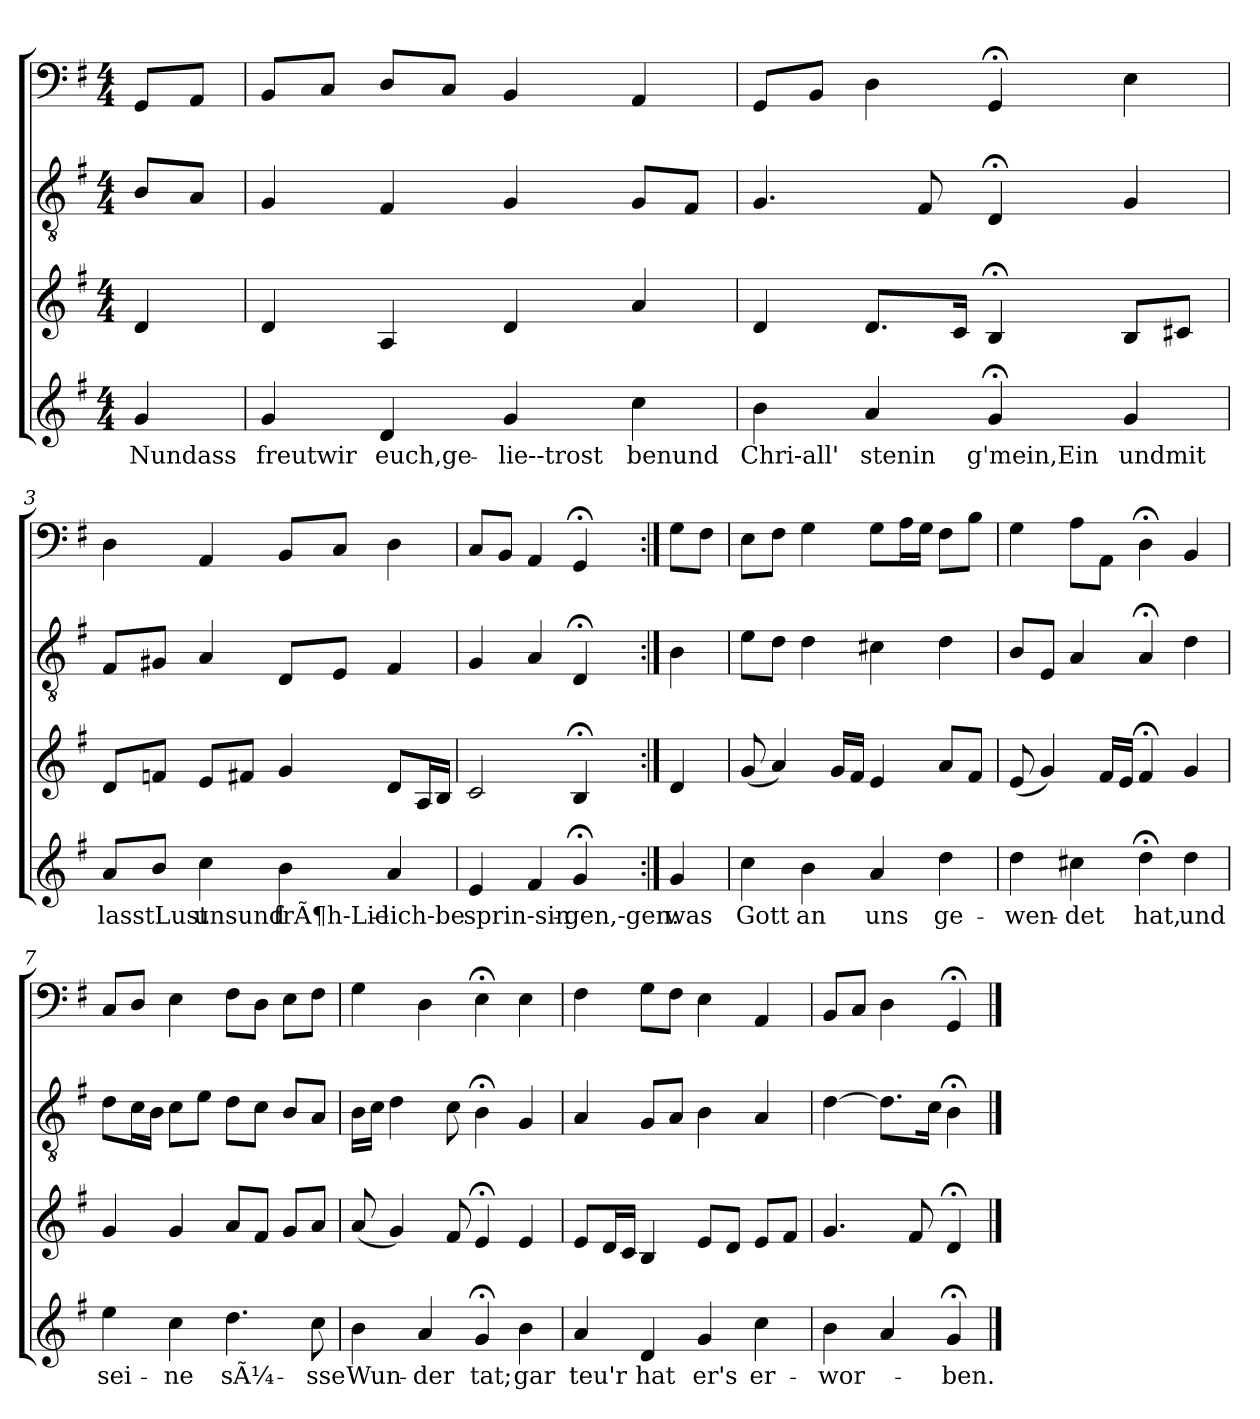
**kern	**text	**kern	**kern	**kern
*part4	*part4	*part3	*part2	*part1
*staff4	*staff4	*staff3	*staff2	*staff1
*clefG2	*	*clefG2	*clefGv2	*clefF4
*k[f#]	*	*k[f#]	*k[f#]	*k[f#]
*G:	*	*G:	*G:	*G:
*M4/4	*	*M4/4	*M4/4	*M4/4
=	=	=	=	=
4g	Nundass	4d	8BL	8GGL
.	.	.	8AJ	8AAJ
=1	=1	=1	=1	=1
4g	freutwir	4d	4G	8BBL
.	.	.	.	8CJ
4d	euch,ge-	4A	4F#	8DL
.	.	.	.	8CJ
4g	lie--trost	4d	4G	4BB
4cc	-benund	4a	8GL	4AA
.	.	.	8F#J	.
=2	=2	=2	=2	=2
4b	Chri-all'	4d	4.G	8GGL
.	.	.	.	8BBJ
4a	-stenin	8.dL	.	4D
.	.	.	8F#	.
.	.	16cJk	.	.
4g;<	g'mein,Ein	4B;<	4D;<	4GG;<
4g	undmit	8BL	4G	4E
.	.	8c#XJ	.	.
=3	=3	=3	=3	=3
8aL	lasstLust	8dL	8F#L	4D
8bJ	.	8fnJ	8G#XJ	.
4cc	unsund	8eL	4A	4AA
.	.	8f#XJ	.	.
4b	frÃ¶h-Lie-	4g	8DL	8BBL
.	.	.	8EJ	8CJ
4a	-lich-be	8dL	4F#	4D
.	.	16AL	.	.
.	.	16BJJ	.	.
=4	=4	=4	=4	=4
4e	sprin-sin-	2c	4G	8CL
.	.	.	.	8BBJ
4f#	.	.	4A	4AA
4g;<	-gen,-gen:	4B;<	4D;<	4GG;<
=:|!	=:|!	=:|!	=:|!	=:|!
4g	was	4d	4B	8GL
.	.	.	.	8F#J
=5	=5	=5	=5	=5
4cc	Gott	(8g	8eL	8EL
.	.	4a)	8dJ	8F#J
4b	an	.	4d	4G
.	.	16gLL	.	.
.	.	16f#JJ	.	.
4a	uns	4e	4c#X	8GL
.	.	.	.	16AL
.	.	.	.	16GJJ
4dd	ge-	8aL	4d	8F#L
.	.	8f#J	.	8BJ
=6	=6	=6	=6	=6
4dd	-wen-	(8e	8BL	4G
.	.	4g)	8EJ	.
4cc#X	-det	.	4A	8AL
.	.	16f#LL	.	8AAJ
.	.	16eJJ	.	.
4dd;<	hat,	4f#;<	4A;<	4D;<
4dd	und	4g	4d	4BB
=7	=7	=7	=7	=7
4ee	sei-	4g	8dL	8CL
.	.	.	16cL	8DJ
.	.	.	16BJJ	.
4cc	-ne	4g	8cL	4E
.	.	.	8eJ	.
4.dd	sÃ¼-	8aL	8dL	8F#L
.	.	8f#J	8cJ	8DJ
.	.	8gL	8BL	8EL
8cc	-sse	8aJ	8AJ	8F#J
=8	=8	=8	=8	=8
4b	Wun-	(8a	16BLL	4G
.	.	.	16cJJ	.
.	.	4g)	4d	.
4a	-der	.	.	4D
.	.	8f#	8c	.
4g;<	tat;	4e;<	4B;<	4E;<
4b	gar	4e	4G	4E
=9	=9	=9	=9	=9
4a	teu'r	8eL	4A	4F#
.	.	16dL	.	.
.	.	16cJJ	.	.
4d	hat	4B	8GL	8GL
.	.	.	8AJ	8F#J
4g	er's	8eL	4B	4E
.	.	8dJ	.	.
4cc	er-	8eL	4A	4AA
.	.	8f#J	.	.
=10	=10	=10	=10	=10
4b	-wor-	4.g	[4d	8BBL
.	.	.	.	8CJ
4a	.	.	8.dL]	4D
.	.	8f#	.	.
.	.	.	16cJk	.
4g;<	-ben.	4d;<	4B;<	4GG;<
==	==	==	==	==
*-	*-	*-	*-	*-
